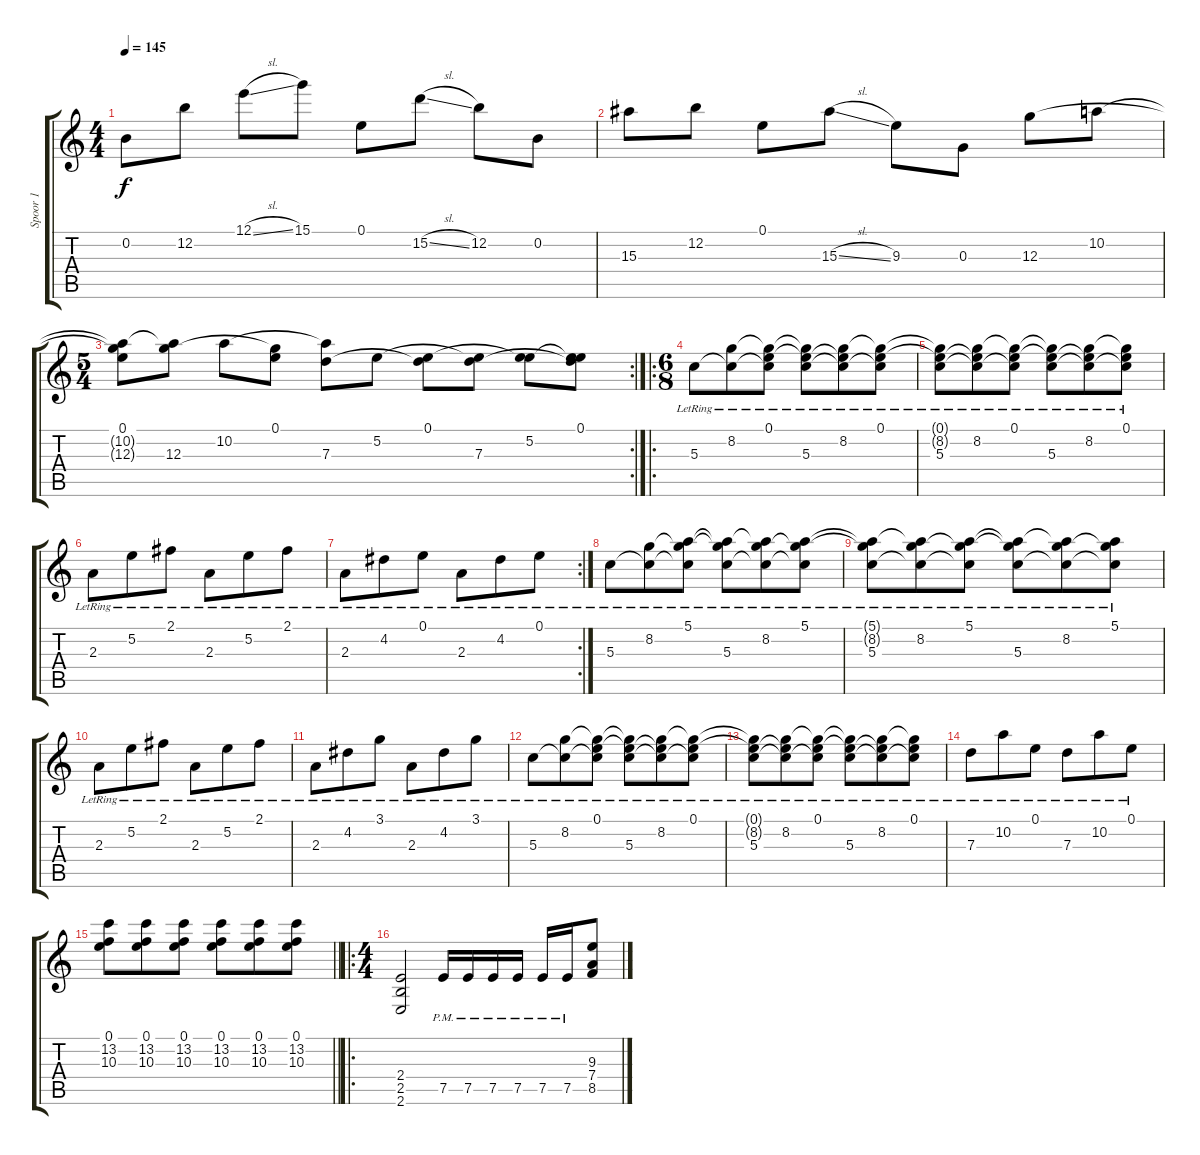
\track ("Spoor 1" "Spoor 1") {instrument distortionguitar}
\staff {score tabs}
\tuning (E4 B3 G3 D3 A2 D2) {hide}
\ts (4 4)
\tempo 145
\clef g2
\ks c
0.2.8{dy f} 12.2.8 12.1{sl}.8 15.1.8 0.1.8 15.2{sl}.8 12.2.8 0.2.8 |
15.3.8 12.2.8 0.1.8 15.3{sl}.8 9.3.8 0.3.8 12.3.8 10.2.8 |
\rc 2
\ts (5 4)
(0.1 10.2{t} 12.3{t}).8 (10.2{t} 12.3).8 10.2.8 (0.1 12.3{t}).8 (10.2{t} 7.3).8 5.2.8 (0.1 7.3{t}).8 (5.2{t} 7.3).8 (0.1{t} 5.2).8 (0.1 5.2{t} 7.3{t}).8 |
\ro
\ts (6 8)
5.3{lr}.8 (8.2{lr} 5.3{t}).8 (0.1{lr} 8.2{t} 5.3{t}).8 (0.1{t} 8.2{t} 5.3{lr}).8 (0.1{t} 8.2{lr} 5.3{t}).8 (0.1{lr} 8.2{t} 5.3{t}).8 |
(0.1{t} 8.2{t} 5.3{lr}).8 (0.1{t} 8.2{lr} 5.3{t}).8 (0.1{lr} 8.2{t} 5.3{t}).8 (0.1{t} 8.2{t} 5.3{lr}).8 (0.1{t} 8.2{lr} 5.3{t}).8 (0.1{lr} 8.2{t} 5.3{t}).8 |
2.3{lr}.8 5.2{lr}.8 2.1{lr}.8 2.3{lr}.8 5.2{lr}.8 2.1{lr}.8 |
\rc 2
2.3{lr}.8 4.2{lr}.8 0.1{lr}.8 2.3{lr}.8 4.2{lr}.8 0.1{lr}.8 |
5.3{lr}.8 (8.2{lr} 5.3{t}).8 (5.1{lr} 8.2{t} 5.3{t}).8 (5.1{t} 8.2{t} 5.3{lr}).8 (5.1{t} 8.2{lr} 5.3{t}).8 (5.1{lr} 8.2{t} 5.3{t}).8 |
(5.1{t} 8.2{t} 5.3{lr}).8 (5.1{t} 8.2{lr} 5.3{t}).8 (5.1{lr} 8.2{t} 5.3{t}).8 (5.1{t} 8.2{t} 5.3{lr}).8 (5.1{t} 8.2{lr} 5.3{t}).8 (5.1{lr} 8.2{t} 5.3{t}).8 |
2.3{lr}.8 5.2{lr}.8 2.1{lr}.8 2.3{lr}.8 5.2{lr}.8 2.1{lr}.8 |
2.3{lr}.8 4.2{lr}.8 3.1{lr}.8 2.3{lr}.8 4.2{lr}.8 3.1{lr}.8 |
5.3{lr}.8 (8.2{lr} 5.3{t}).8 (0.1{lr} 8.2{t} 5.3{t}).8 (0.1{t} 8.2{t} 5.3{lr}).8 (0.1{t} 8.2{lr} 5.3{t}).8 (0.1{lr} 8.2{t} 5.3{t}).8 |
(0.1{t} 8.2{t} 5.3{lr}).8 (0.1{t} 8.2{lr} 5.3{t}).8 (0.1{lr} 8.2{t} 5.3{t}).8 (0.1{t} 8.2{t} 5.3{lr}).8 (0.1{t} 8.2{lr} 5.3{t}).8 (0.1{lr} 8.2{t} 5.3{t}).8 |
7.3{lr}.8 10.2{lr}.8 0.1{lr}.8 7.3{lr}.8 10.2{lr}.8 0.1{lr}.8 |
\barLineRight lightlight
(0.1 13.2 10.3).8 (0.1 13.2 10.3).8 (0.1 13.2 10.3).8 (0.1 13.2 10.3).8 (0.1 13.2 10.3).8 (0.1 13.2 10.3).8 |
\ro
\ts (4 4)
(2.4 2.5 2.6).2 7.5{pm}.16 7.5{pm}.16 7.5{pm}.16 7.5{pm}.16 7.5{pm}.16 7.5{pm}.16 (9.3 7.4 8.5).8
